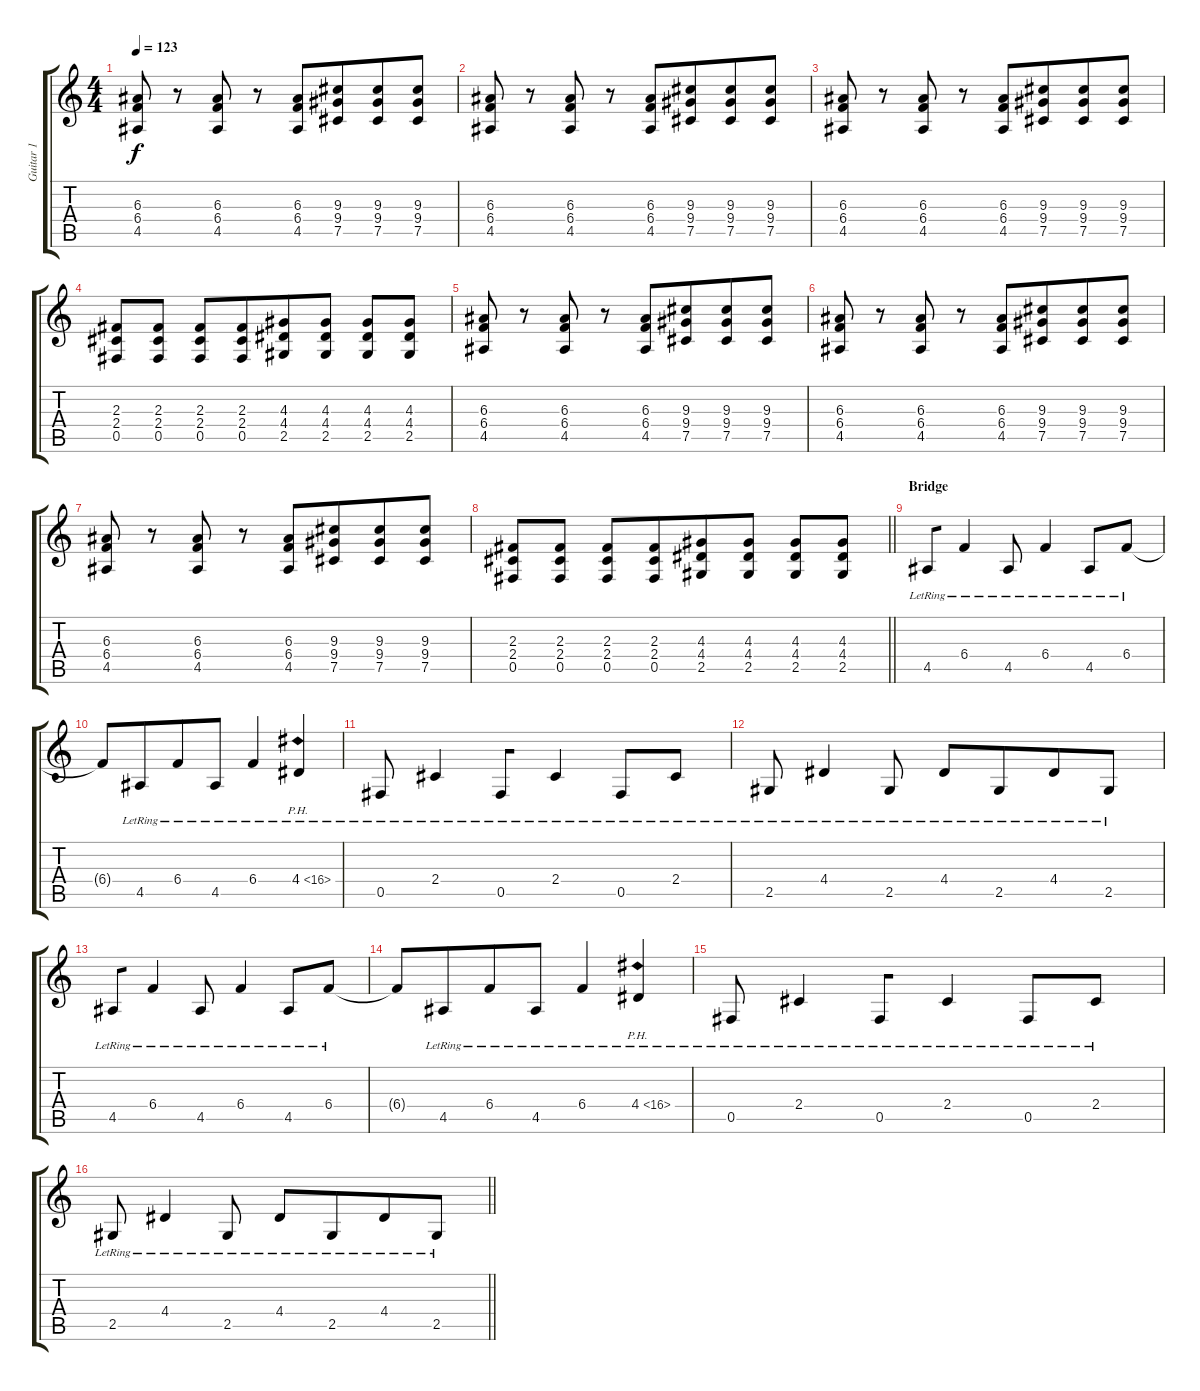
\track ("Guitar 1" "Guitar 1") {instrument distortionguitar}
\staff {score tabs}
\tuning (Db4 Ab3 E3 B2 Gb2 B1) {hide}
\ts (4 4)
\tempo 123
\clef g2
\ks c
(6.3 6.4 4.5).8{dy f} r.8 (6.3 6.4 4.5).8 r.8 (6.3 6.4 4.5).8{beam merge} (9.3 9.4 7.5).8{beam merge} (9.3 9.4 7.5).8 (9.3 9.4 7.5).8 |
(6.3 6.4 4.5).8 r.8 (6.3 6.4 4.5).8 r.8 (6.3 6.4 4.5).8{beam merge} (9.3 9.4 7.5).8{beam merge} (9.3 9.4 7.5).8 (9.3 9.4 7.5).8 |
(6.3 6.4 4.5).8 r.8 (6.3 6.4 4.5).8 r.8 (6.3 6.4 4.5).8{beam merge} (9.3 9.4 7.5).8{beam merge} (9.3 9.4 7.5).8 (9.3 9.4 7.5).8 |
(2.3 2.4 0.5).8{beam merge} (2.3 2.4 0.5).8 (2.3 2.4 0.5).8 (2.3 2.4 0.5).8{beam merge} (4.3 4.4 2.5).8{beam merge} (4.3 4.4 2.5).8 (4.3 4.4 2.5).8 (4.3 4.4 2.5).8 |
(6.3 6.4 4.5).8 r.8 (6.3 6.4 4.5).8 r.8 (6.3 6.4 4.5).8{beam merge} (9.3 9.4 7.5).8{beam merge} (9.3 9.4 7.5).8 (9.3 9.4 7.5).8 |
(6.3 6.4 4.5).8 r.8 (6.3 6.4 4.5).8 r.8 (6.3 6.4 4.5).8{beam merge} (9.3 9.4 7.5).8{beam merge} (9.3 9.4 7.5).8 (9.3 9.4 7.5).8 |
(6.3 6.4 4.5).8 r.8 (6.3 6.4 4.5).8 r.8 (6.3 6.4 4.5).8{beam merge} (9.3 9.4 7.5).8{beam merge} (9.3 9.4 7.5).8 (9.3 9.4 7.5).8 |
\barLineRight lightlight
(2.3 2.4 0.5).8{beam merge} (2.3 2.4 0.5).8 (2.3 2.4 0.5).8 (2.3 2.4 0.5).8{beam merge} (4.3 4.4 2.5).8{beam merge} (4.3 4.4 2.5).8 (4.3 4.4 2.5).8 (4.3 4.4 2.5).8 |
\section ("" "Bridge")
4.5{lr}.8{beam merge} 6.4{lr}.4 4.5{lr}.8 6.4{lr}.4 4.5{lr}.8 6.4{lr}.8 |
6.4{t}.8{beam merge} 4.5{lr}.8{beam merge} 6.4{lr}.8 4.5{lr}.8{beam merge} 6.4{lr}.4{beam merge} 4.4{ph 12 lr}.4 |
0.5{lr}.8 2.4{lr}.4{beam merge} 0.5{lr}.8{beam merge} 2.4{lr}.4{beam merge} 0.5{lr}.8 2.4{lr}.8 |
2.5{lr}.8 4.4{lr}.4 2.5{lr}.8 4.4{lr}.8 2.5{lr}.8{beam merge} 4.4{lr}.8{beam merge} 2.5{lr}.8 |
4.5{lr}.8{beam merge} 6.4{lr}.4 4.5{lr}.8 6.4{lr}.4 4.5{lr}.8 6.4{lr}.8 |
6.4{t}.8{beam merge} 4.5{lr}.8{beam merge} 6.4{lr}.8 4.5{lr}.8{beam merge} 6.4{lr}.4{beam merge} 4.4{ph 12 lr}.4 |
0.5{lr}.8 2.4{lr}.4{beam merge} 0.5{lr}.8{beam merge} 2.4{lr}.4{beam merge} 0.5{lr}.8 2.4{lr}.8 |
\barLineRight lightlight
2.5{lr}.8 4.4{lr}.4 2.5{lr}.8 4.4{lr}.8 2.5{lr}.8{beam merge} 4.4{lr}.8{beam merge} 2.5{lr}.8
